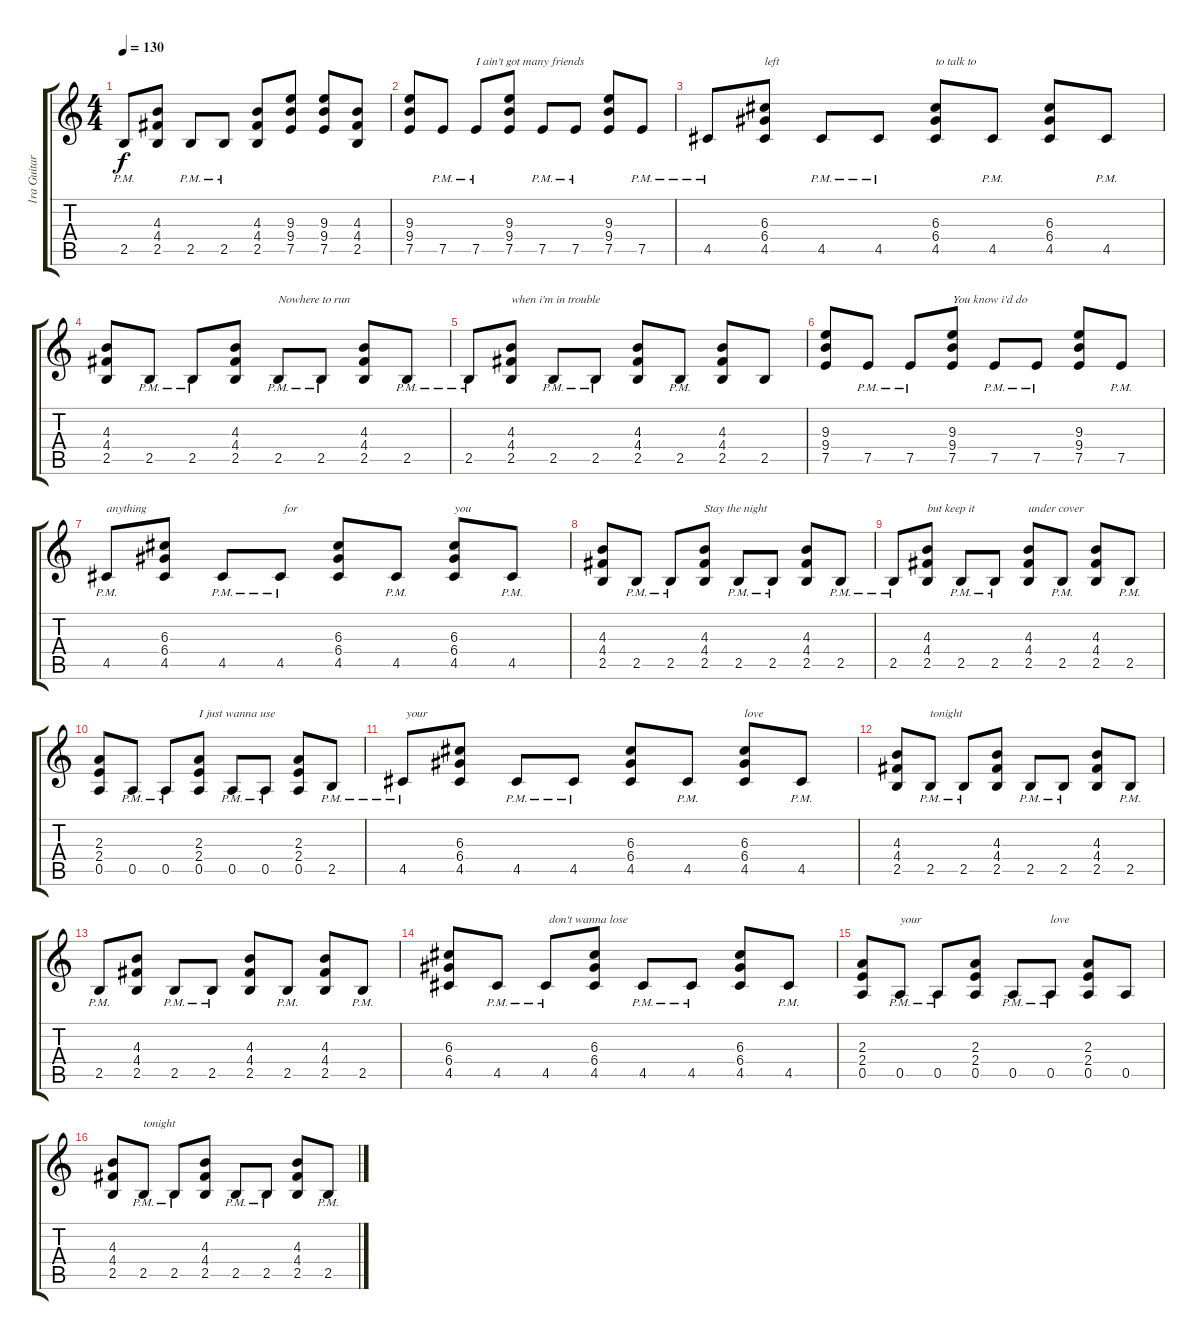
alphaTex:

\track ("1ra Guitarra" "1ra Guitar") {instrument distortionguitar}
\staff {score tabs}
\tuning (E4 B3 G3 D3 A2 E2) {hide}
\ts (4 4)
\tempo 130
\clef g2
\ks c
2.5{pm}.8{dy f} (4.3 4.4 2.5).8 2.5{pm}.8 2.5{pm}.8 (4.3 4.4 2.5).8 (9.3 9.4 7.5).8 (9.3 9.4 7.5).8 (4.3 4.4 2.5).8 |
(9.3 9.4 7.5).8 7.5{pm}.8 7.5{pm}.8{txt "I ain't got many friends "} (9.3 9.4 7.5).8 7.5{pm}.8 7.5{pm}.8 (9.3 9.4 7.5).8 7.5{pm}.8 |
4.5{pm}.8 (6.3 6.4 4.5).8{txt "left"} 4.5{pm}.8 4.5{pm}.8 (6.3 6.4 4.5).8{txt "to talk to"} 4.5{pm}.8 (6.3 6.4 4.5).8 4.5{pm}.8 |
(4.3 4.4 2.5).8 2.5{pm}.8 2.5{pm}.8 (4.3 4.4 2.5).8 2.5{pm}.8{txt "Nowhere to run "} 2.5{pm}.8 (4.3 4.4 2.5).8 2.5{pm}.8 |
2.5{pm}.8 (4.3 4.4 2.5).8{txt "when i'm in trouble"} 2.5{pm}.8 2.5{pm}.8 (4.3 4.4 2.5).8 2.5{pm}.8 (4.3 4.4 2.5).8 2.5.8 |
(9.3 9.4 7.5).8 7.5{pm}.8 7.5{pm}.8 (9.3 9.4 7.5).8{txt "You know i'd do "} 7.5{pm}.8 7.5{pm}.8 (9.3 9.4 7.5).8 7.5{pm}.8 |
4.5{pm}.8{txt "anything"} (6.3 6.4 4.5).8 4.5{pm}.8 4.5{pm}.8{txt " for "} (6.3 6.4 4.5).8 4.5{pm}.8 (6.3 6.4 4.5).8{txt "you"} 4.5{pm}.8 |
(4.3 4.4 2.5).8 2.5{pm}.8 2.5{pm}.8 (4.3 4.4 2.5).8{txt "Stay the night "} 2.5{pm}.8 2.5{pm}.8 (4.3 4.4 2.5).8 2.5{pm}.8 |
2.5{pm}.8 (4.3 4.4 2.5).8{txt "but keep it "} 2.5{pm}.8 2.5{pm}.8 (4.3 4.4 2.5).8{txt "under cover"} 2.5{pm}.8 (4.3 4.4 2.5).8 2.5{pm}.8 |
(2.3 2.4 0.5).8 0.5{pm}.8 0.5{pm}.8 (2.3 2.4 0.5).8{txt "I just wanna use"} 0.5{pm}.8 0.5{pm}.8 (2.3 2.4 0.5).8 2.5{pm}.8 |
4.5{pm}.8{txt " your "} (6.3 6.4 4.5).8 4.5{pm}.8 4.5{pm}.8 (6.3 6.4 4.5).8 4.5{pm}.8 (6.3 6.4 4.5).8{txt "love"} 4.5{pm}.8 |
(4.3 4.4 2.5).8 2.5{pm}.8{txt "tonight"} 2.5{pm}.8 (4.3 4.4 2.5).8 2.5{pm}.8 2.5{pm}.8 (4.3 4.4 2.5).8 2.5{pm}.8 |
2.5{pm}.8 (4.3 4.4 2.5).8 2.5{pm}.8 2.5{pm}.8 (4.3 4.4 2.5).8 2.5{pm}.8 (4.3 4.4 2.5).8 2.5{pm}.8 |
(6.3 6.4 4.5).8 4.5{pm}.8 4.5{pm}.8{txt " don't wanna lose "} (6.3 6.4 4.5).8 4.5{pm}.8 4.5{pm}.8 (6.3 6.4 4.5).8 4.5{pm}.8 |
(2.3 2.4 0.5).8 0.5{pm}.8{txt "your"} 0.5{pm}.8 (2.3 2.4 0.5).8 0.5{pm}.8 0.5{pm}.8{txt "love"} (2.3 2.4 0.5).8 0.5.8 |
(4.3 4.4 2.5).8 2.5{pm}.8{txt "tonight"} 2.5{pm}.8 (4.3 4.4 2.5).8 2.5{pm}.8 2.5{pm}.8 (4.3 4.4 2.5).8 2.5{pm}.8
